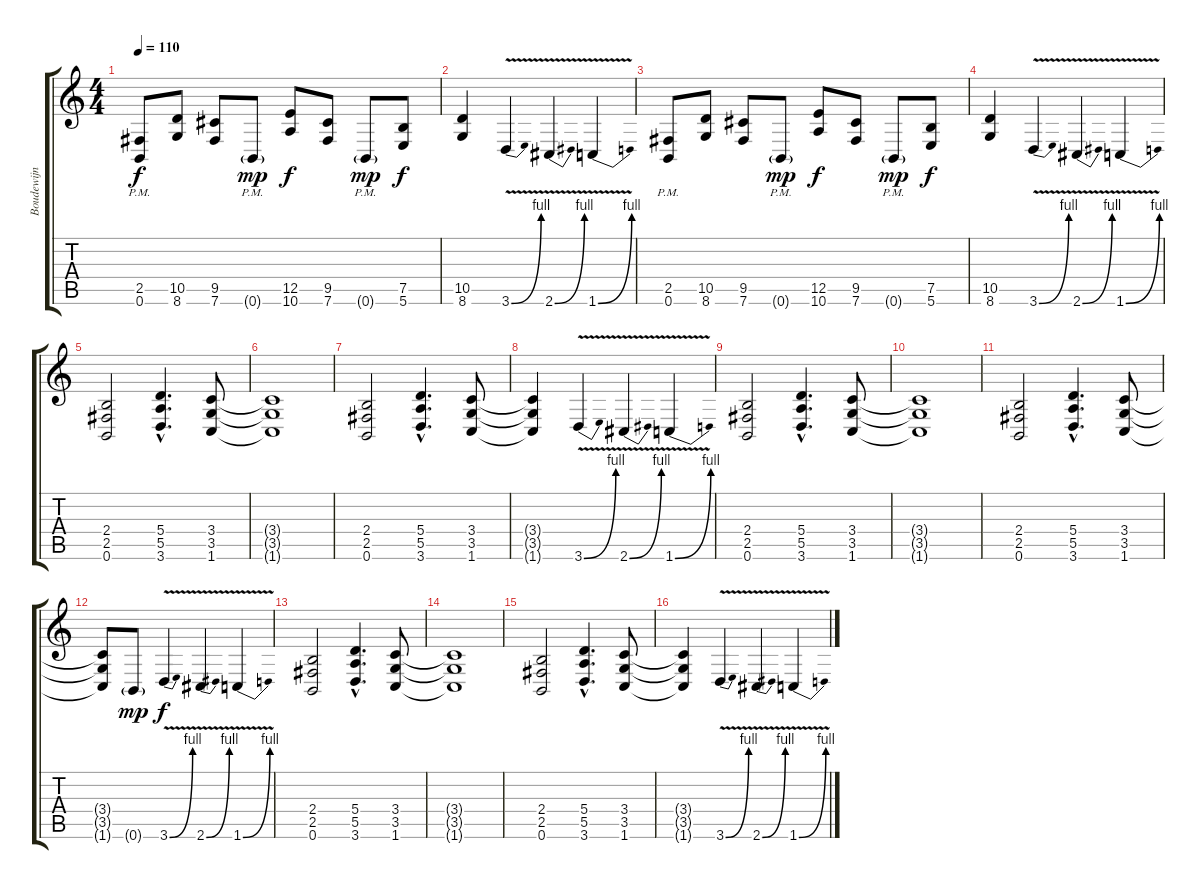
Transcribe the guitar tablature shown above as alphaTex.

\track ("Boudewijn" "Boudewijn") {instrument distortionguitar}
\staff {score tabs}
\tuning (B3 Gb3 D3 A2 E2 B1) {hide}
\ts (4 4)
\tempo 110
\clef g2
\ks c
(2.5{pm} 0.6{pm}).8{dy f} (10.5 8.6).8 (9.5 7.6).8 0.6{g pm}.8{dy mp} (12.5 10.6).8{dy f} (9.5 7.6).8 0.6{g pm}.8{dy mp} (7.5 5.6).8{dy f} |
(10.5 8.6).4 3.6{be (bend 0 0 60 4) v}.4 2.6{be (bend 0 0 60 4) v}.4 1.6{be (bend 0 0 60 4) v}.4 |
(2.5{pm} 0.6{pm}).8 (10.5 8.6).8 (9.5 7.6).8 0.6{g pm}.8{dy mp} (12.5 10.6).8{dy f} (9.5 7.6).8 0.6{g pm}.8{dy mp} (7.5 5.6).8{dy f} |
(10.5 8.6).4 3.6{be (bend 0 0 60 4) v}.4 2.6{be (bend 0 0 60 4) v}.4 1.6{be (bend 0 0 60 4) v}.4 |
(2.4 2.5 0.6).2 (5.4{hac} 5.5{hac} 3.6{hac}).4{d} (3.4 3.5 1.6).8 |
(3.4{t} 3.5{t} 1.6{t}).1 |
(2.4 2.5 0.6).2 (5.4{hac} 5.5{hac} 3.6{hac}).4{d} (3.4 3.5 1.6).8 |
(3.4{t} 3.5{t} 1.6{t}).4 3.6{be (bend 0 0 60 4) v}.4 2.6{be (bend 0 0 60 4) v}.4 1.6{be (bend 0 0 60 4) v}.4 |
(2.4 2.5 0.6).2 (5.4{hac} 5.5{hac} 3.6{hac}).4{d} (3.4 3.5 1.6).8 |
(3.4{t} 3.5{t} 1.6{t}).1 |
(2.4 2.5 0.6).2 (5.4{hac} 5.5{hac} 3.6{hac}).4{d} (3.4 3.5 1.6).8 |
(3.4{t} 3.5{t} 1.6{t}).8 0.6{g}.8{dy mp} 3.6{be (bend 0 0 60 4) v}.4{dy f} 2.6{be (bend 0 0 60 4) v}.4 1.6{be (bend 0 0 60 4) v}.4 |
(2.4 2.5 0.6).2 (5.4{hac} 5.5{hac} 3.6{hac}).4{d} (3.4 3.5 1.6).8 |
(3.4{t} 3.5{t} 1.6{t}).1 |
(2.4 2.5 0.6).2 (5.4{hac} 5.5{hac} 3.6{hac}).4{d} (3.4 3.5 1.6).8 |
(3.4{t} 3.5{t} 1.6{t}).4 3.6{be (bend 0 0 60 4) v}.4 2.6{be (bend 0 0 60 4) v}.4 1.6{be (bend 0 0 60 4) v}.4
